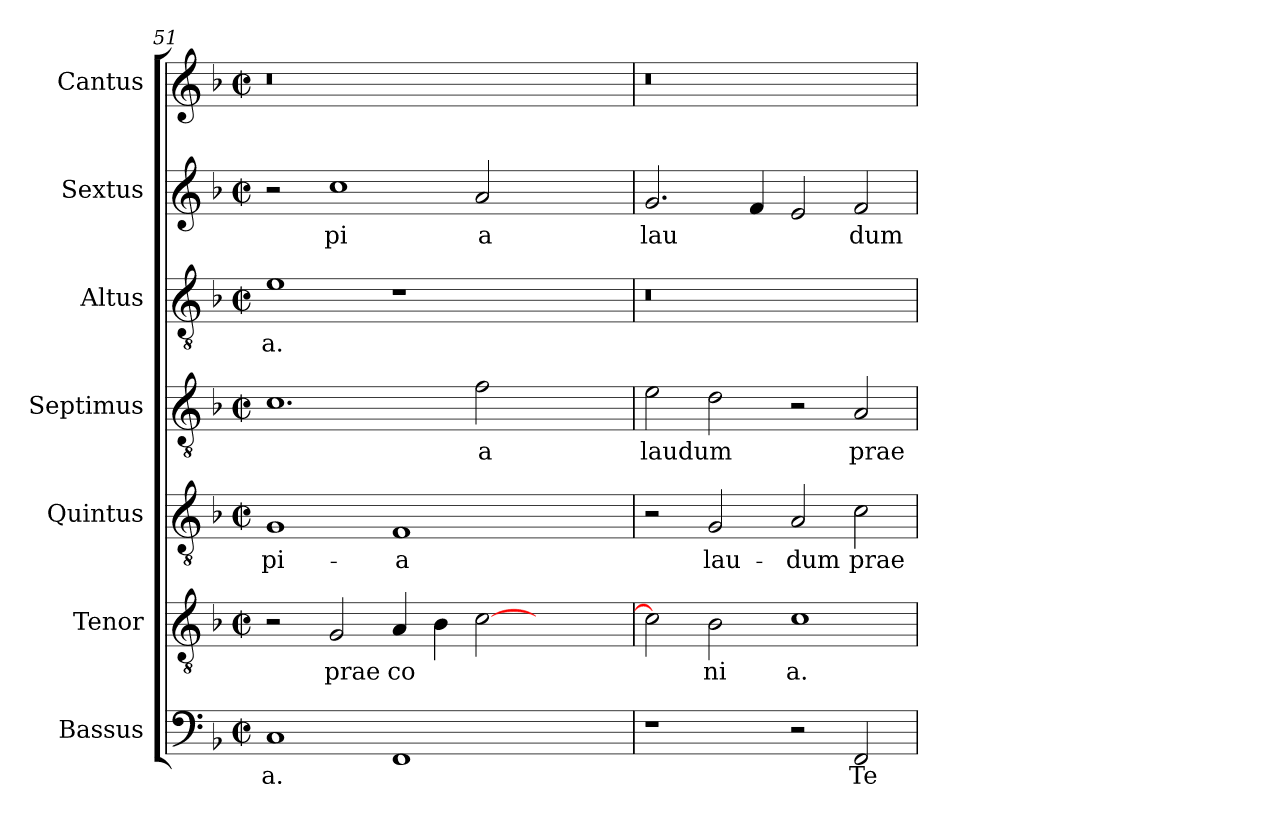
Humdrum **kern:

**kern	**text	**kern	**text	**kern	**text	**kern	**text	**kern	**text	**kern	**text	**kern
*part7	*part7	*part6	*part6	*part5	*part5	*part4	*part4	*part3	*part3	*part2	*part2	*part1
*staff7	*staff7	*staff6	*staff6	*staff5	*staff5	*staff4	*staff4	*staff3	*staff3	*staff2	*staff2	*staff1
*I"Bassus	*	*I"Tenor	*	*I"Quintus	*	*I"Septimus	*	*I"Altus	*	*I"Sextus	*	*I"Cantus
*clefF4	*	*clefGv2	*	*clefGv2	*	*clefGv2	*	*clefGv2	*	*clefG2	*	*clefG2
*k[b-]	*	*k[b-]	*	*k[b-]	*	*k[b-]	*	*k[b-]	*	*k[b-]	*	*k[b-]
*F:	*	*F:	*	*F:	*	*F:	*	*F:	*	*F:	*	*F:
*M2/2	*	*M2/2	*	*M2/2	*	*M2/2	*	*M2/2	*	*M2/2	*	*M2/2
*met(c|)	*	*met(c|)	*	*met(c|)	*	*met(c|)	*	*met(c|)	*	*met(c|)	*	*met(c|)
=51	=51	=51	=51	=51	=51	=51	=51	=51	=51	=51	=51	=51
!	!LO:LY:b:cj	!	!	!	!LO:LY:b:cj	!	!	!	!LO:LY:b:cj	!	!	!
1C	a.	2r	.	1G	pi-	1.c	.	1e	a.	2r	.	0r
!	!	!	!LO:LY:b:cj	!	!	!	!	!	!	!	!LO:LY:b:cj	!
.	.	2G/	prae	.	.	.	.	.	.	1cc	pi	.
!	!	!	!LO:LY:b:cj	!	!LO:LY:b:cj	!	!	!LO:N:vis=1	!	!	!	!
1FF	.	4A/	co	1F	-a	.	.	0r	.	.	.	.
.	.	4B-\	.	.	.	.	.	.	.	.	.	.
!	!	!	!	!	!	!	!LO:LY:b:cj	!	!	!	!LO:LY:b:cj	!
.	.	[>2c\	.	.	.	2f\	-a	.	.	2a/	a	.
1ryy	.	1ryy	.	1ryy	.	1ryy	.	.	.	1ryy	.	1ryy
=52	=52	=52	=52	=52	=52	=52	=52	=52	=52	=52	=52	=52
!	!	!	!	!	!	!	!LO:LY:b	!	!	!	!LO:LY:b	!
1r	.	2c\]	.	2r	.	2e\	laudum	0r	.	2.g/	lau	0r
!	!	!	!LO:LY:b:cj	!	!LO:LY:b:cj	!	!	!	!	!	!	!
.	.	2B-\	ni	2G/	lau-	2d\	.	.	.	.	.	.
.	.	.	.	.	.	.	.	.	.	4f/	.	.
!	!	!	!LO:LY:b:cj	!	!LO:LY:b:cj	!	!	!	!	!	!	!
2r	.	1c	a.	2A/	-dum	2r	.	.	.	2e/	.	.
!	!LO:LY:b:cj	!	!	!	!LO:LY:b:cj	!	!LO:LY:b:cj	!	!	!	!LO:LY:b:cj	!
2FF/	Te	.	.	2c\	prae-	2A/	prae-	.	.	2f/	dum	.
=	=	=	=	=	=	=	=	=	=	=	=	=
*-	*-	*-	*-	*-	*-	*-	*-	*-	*-	*-	*-	*-
